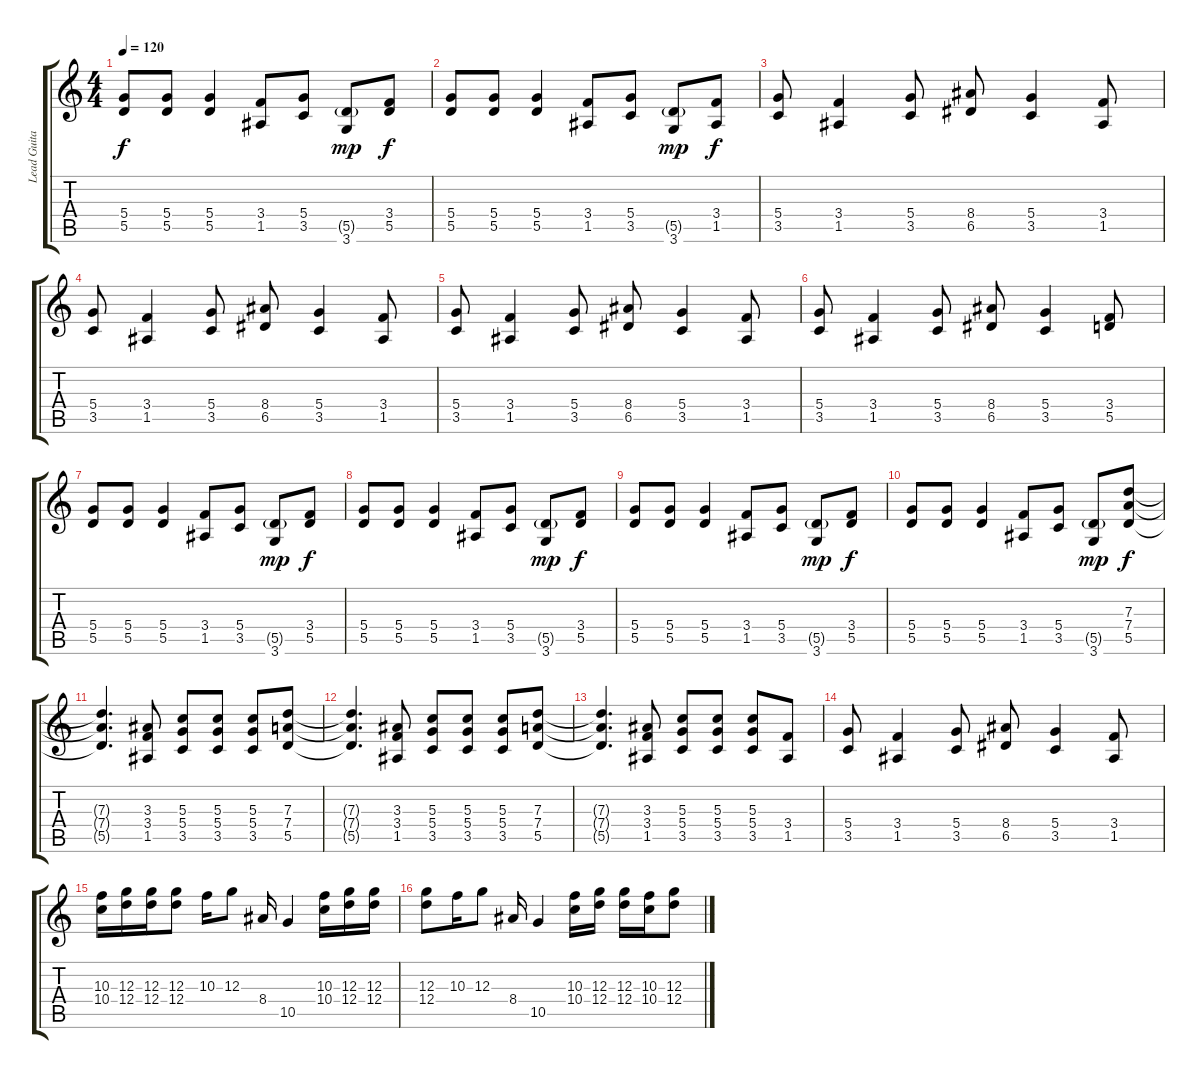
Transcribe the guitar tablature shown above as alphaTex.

\track ("Lead Guitar" "Lead Guita") {instrument overdrivenguitar}
\staff {score tabs}
\tuning (E4 B3 G3 D3 A2 E2) {hide}
\ts (4 4)
\tempo 120
\clef g2
\ks c
(5.4 5.5).8{dy f} (5.4 5.5).8 (5.4 5.5).4 (3.4 1.5).8 (5.4 3.5).8 (5.5{g} 3.6).8{dy mp} (3.4 5.5).8{dy f} |
(5.4 5.5).8 (5.4 5.5).8 (5.4 5.5).4 (3.4 1.5).8 (5.4 3.5).8 (5.5{g} 3.6).8{dy mp} (3.4 1.5).8{dy f} |
(5.4 3.5).8 (3.4 1.5).4 (5.4 3.5).8 (8.4 6.5).8 (5.4 3.5).4 (3.4 1.5).8 |
(5.4 3.5).8 (3.4 1.5).4 (5.4 3.5).8 (8.4 6.5).8 (5.4 3.5).4 (3.4 1.5).8 |
(5.4 3.5).8 (3.4 1.5).4 (5.4 3.5).8 (8.4 6.5).8 (5.4 3.5).4 (3.4 1.5).8 |
(5.4 3.5).8 (3.4 1.5).4 (5.4 3.5).8 (8.4 6.5).8 (5.4 3.5).4 (3.4 5.5).8 |
(5.4 5.5).8 (5.4 5.5).8 (5.4 5.5).4 (3.4 1.5).8 (5.4 3.5).8 (5.5{g} 3.6).8{dy mp} (3.4 5.5).8{dy f} |
(5.4 5.5).8 (5.4 5.5).8 (5.4 5.5).4 (3.4 1.5).8 (5.4 3.5).8 (5.5{g} 3.6).8{dy mp} (3.4 5.5).8{dy f} |
(5.4 5.5).8 (5.4 5.5).8 (5.4 5.5).4 (3.4 1.5).8 (5.4 3.5).8 (5.5{g} 3.6).8{dy mp} (3.4 5.5).8{dy f} |
(5.4 5.5).8 (5.4 5.5).8 (5.4 5.5).4 (3.4 1.5).8 (5.4 3.5).8 (5.5{g} 3.6).8{dy mp} (7.3 7.4 5.5).8{dy f} |
(7.3{t} 7.4{t} 5.5{t}).4{d} (3.3 3.4 1.5).8 (5.3 5.4 3.5).8 (5.3 5.4 3.5).8 (5.3 5.4 3.5).8 (7.3 7.4 5.5).8 |
(7.3{t} 7.4{t} 5.5{t}).4{d} (3.3 3.4 1.5).8 (5.3 5.4 3.5).8 (5.3 5.4 3.5).8 (5.3 5.4 3.5).8 (7.3 7.4 5.5).8 |
(7.3{t} 7.4{t} 5.5{t}).4{d} (3.3 3.4 1.5).8 (5.3 5.4 3.5).8 (5.3 5.4 3.5).8 (5.3 5.4 3.5).8 (3.4 1.5).8 |
(5.4 3.5).8 (3.4 1.5).4 (5.4 3.5).8 (8.4 6.5).8 (5.4 3.5).4 (3.4 1.5).8 |
(10.3 10.4).16 (12.3 12.4).16 (12.3 12.4).16 (12.3 12.4).8 10.3.16 12.3.8 8.4.16 10.5.4 (10.3 10.4).16 (12.3 12.4).16 (12.3 12.4).16 |
(12.3 12.4).8 10.3.16 12.3.8 8.4.16 10.5.4 (10.3 10.4).16 (12.3 12.4).16 (12.3 12.4).16 (10.3 10.4).16 (12.3 12.4).8
